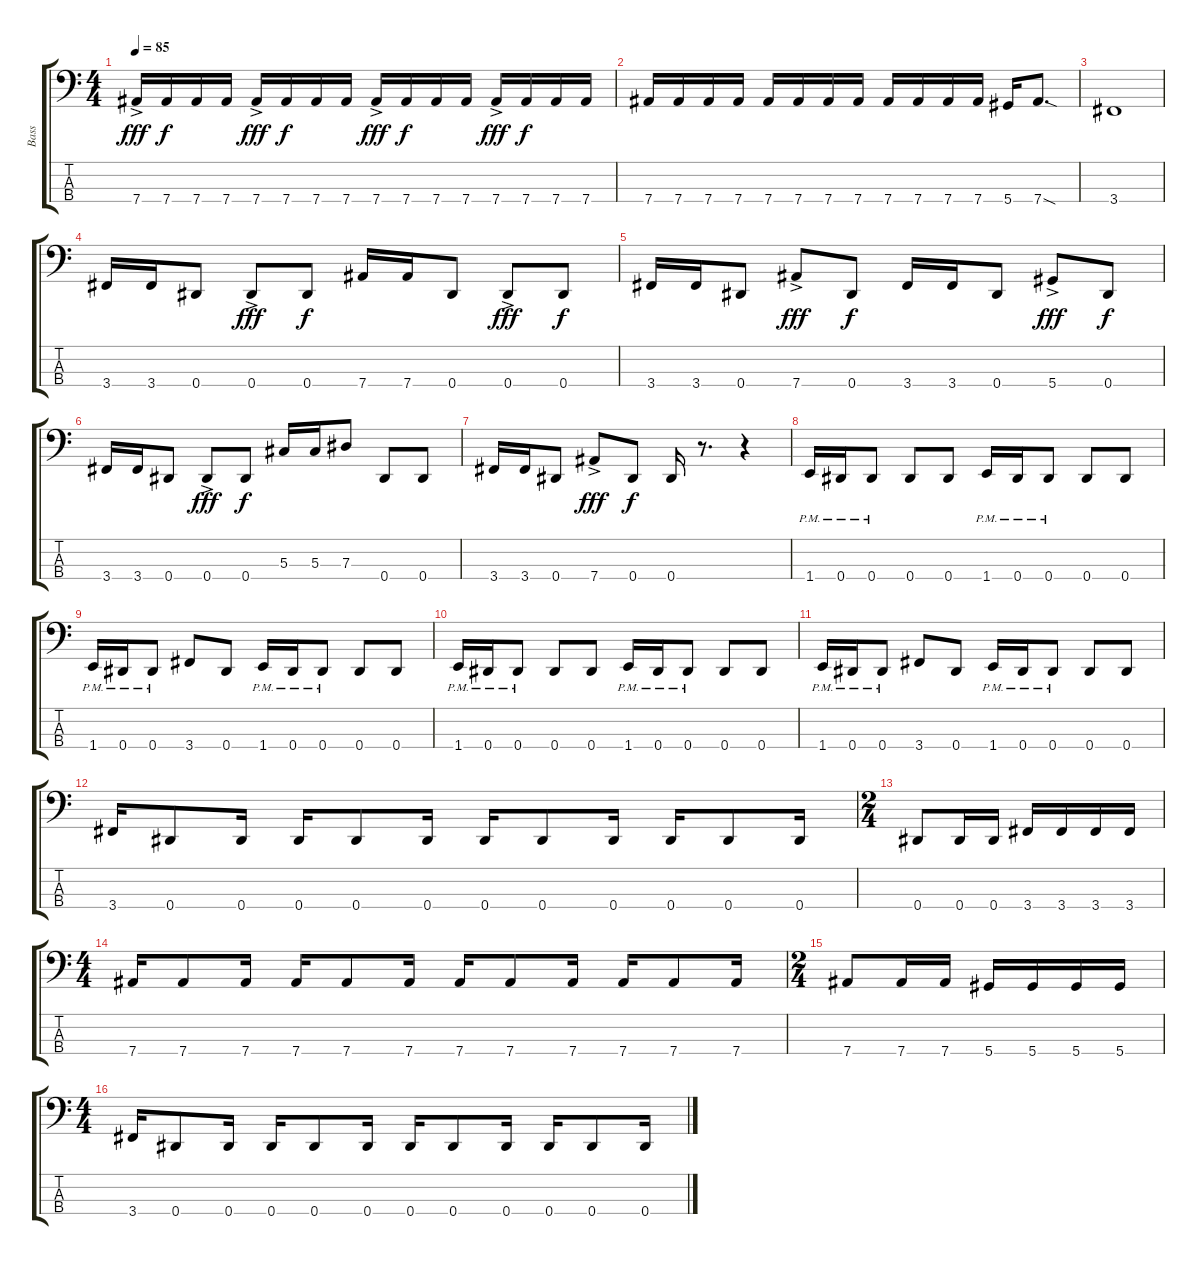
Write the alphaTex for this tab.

\track ("Bass" "Bass") {instrument electricbasspick}
\staff {score tabs}
\tuning (Gb2 Db2 Ab1 Eb1) {hide}
\ts (4 4)
\tempo 85
\clef f4
\ks c
7.4{ac}.16{dy fff} 7.4.16{dy f} 7.4.16 7.4.16 7.4{ac}.16{dy fff} 7.4.16{dy f} 7.4.16 7.4.16 7.4{ac}.16{dy fff} 7.4.16{dy f} 7.4.16 7.4.16 7.4{ac}.16{dy fff} 7.4.16{dy f} 7.4.16 7.4.16 |
7.4.16 7.4.16 7.4.16 7.4.16 7.4.16 7.4.16 7.4.16 7.4.16 7.4.16 7.4.16 7.4.16 7.4.16 5.4.16 7.4{sod}.8{d} |
3.4.1 |
3.4.16 3.4.16 0.4.8 0.4{ac}.8{dy fff} 0.4.8{dy f} 7.4.16 7.4.16 0.4.8 0.4{ac}.8{dy fff} 0.4.8{dy f} |
3.4.16 3.4.16 0.4.8 7.4{ac}.8{dy fff} 0.4.8{dy f} 3.4.16 3.4.16 0.4.8 5.4{ac}.8{dy fff} 0.4.8{dy f} |
3.4.16 3.4.16 0.4.8 0.4{ac}.8{dy fff} 0.4.8{dy f} 5.3.16 5.3.16 7.3.8 0.4.8 0.4.8 |
3.4.16 3.4.16 0.4.8 7.4{ac}.8{dy fff} 0.4.8{dy f} 0.4.16 r.8{d} r.4 |
1.4{pm}.16 0.4{pm}.16 0.4{pm}.8 0.4.8 0.4.8 1.4{pm}.16 0.4{pm}.16 0.4{pm}.8 0.4.8 0.4.8 |
1.4{pm}.16 0.4{pm}.16 0.4{pm}.8 3.4.8 0.4.8 1.4{pm}.16 0.4{pm}.16 0.4{pm}.8 0.4.8 0.4.8 |
1.4{pm}.16 0.4{pm}.16 0.4{pm}.8 0.4.8 0.4.8 1.4{pm}.16 0.4{pm}.16 0.4{pm}.8 0.4.8 0.4.8 |
1.4{pm}.16 0.4{pm}.16 0.4{pm}.8 3.4.8 0.4.8 1.4{pm}.16 0.4{pm}.16 0.4{pm}.8 0.4.8 0.4.8 |
3.4.16 0.4.8 0.4.16 0.4.16 0.4.8 0.4.16 0.4.16 0.4.8 0.4.16 0.4.16 0.4.8 0.4.16 |
\ts (2 4)
0.4.8 0.4.16 0.4.16 3.4.16 3.4.16 3.4.16 3.4.16 |
\ts (4 4)
7.4.16 7.4.8 7.4.16 7.4.16 7.4.8 7.4.16 7.4.16 7.4.8 7.4.16 7.4.16 7.4.8 7.4.16 |
\ts (2 4)
7.4.8 7.4.16 7.4.16 5.4.16 5.4.16 5.4.16 5.4.16 |
\ts (4 4)
3.4.16 0.4.8 0.4.16 0.4.16 0.4.8 0.4.16 0.4.16 0.4.8 0.4.16 0.4.16 0.4.8 0.4.16
